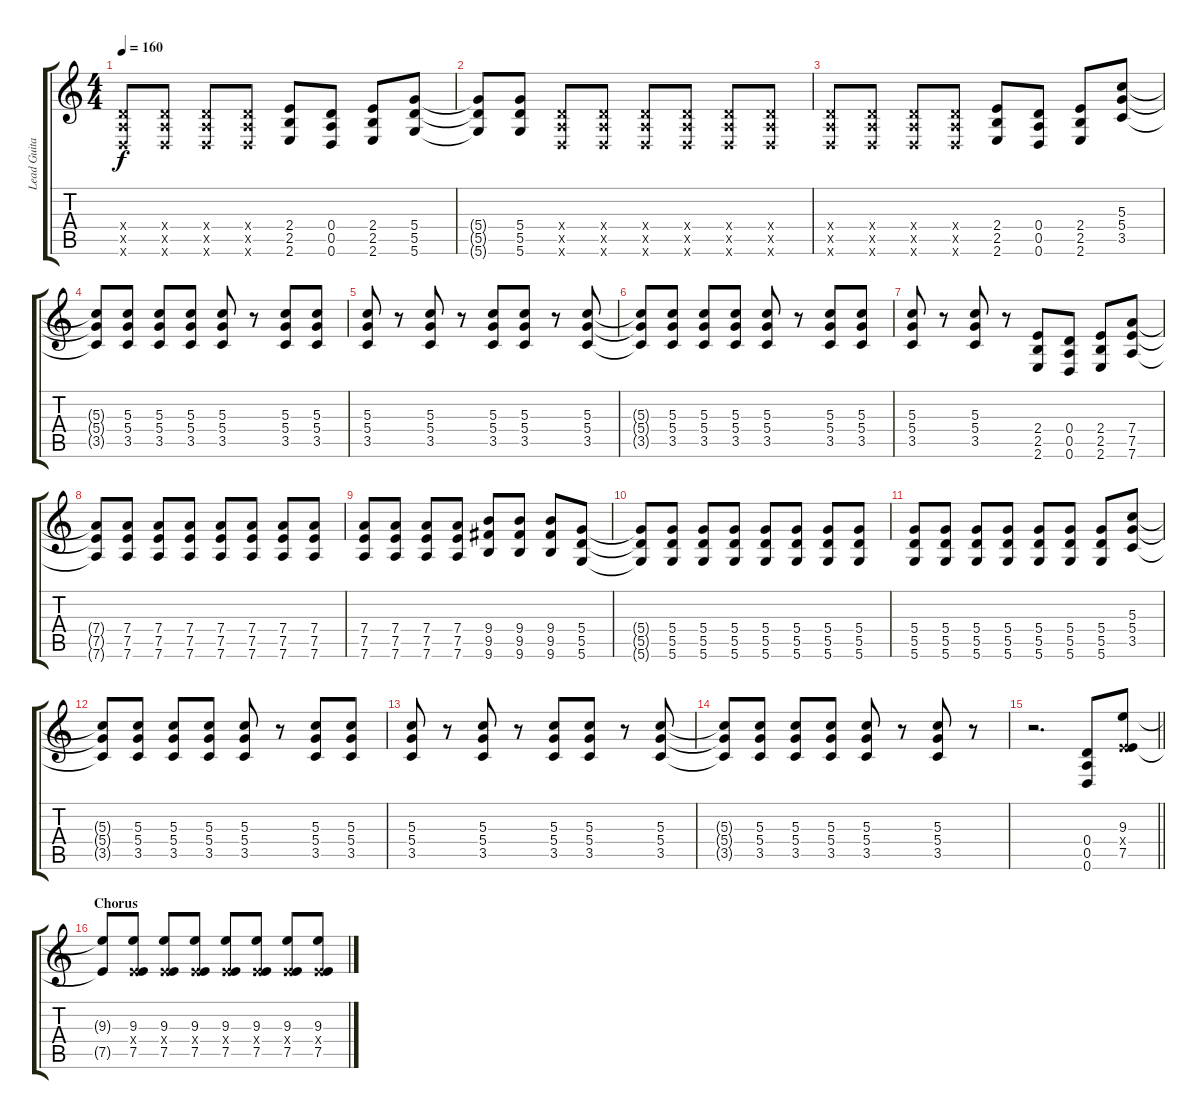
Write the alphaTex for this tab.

\track ("Lead Guitar" "Lead Guita") {instrument distortionguitar}
\staff {score tabs}
\tuning (E4 B3 G3 D3 A2 D2) {hide}
\ts (4 4)
\tempo 160
\clef g2
\ks c
(0.4{x} 0.5{x} 0.6{x}).8{dy f} (0.4{x} 0.5{x} 0.6{x}).8 (0.4{x} 0.5{x} 0.6{x}).8 (0.4{x} 0.5{x} 0.6{x}).8 (2.4 2.5 2.6).8 (0.4 0.5 0.6).8 (2.4 2.5 2.6).8 (5.4 5.5 5.6).8 |
(5.4{t} 5.5{t} 5.6{t}).8 (5.4 5.5 5.6).8 (0.4{x} 0.5{x} 0.6{x}).8 (0.4{x} 0.5{x} 0.6{x}).8 (0.4{x} 0.5{x} 0.6{x}).8 (0.4{x} 0.5{x} 0.6{x}).8 (0.4{x} 0.5{x} 0.6{x}).8 (0.4{x} 0.5{x} 0.6{x}).8 |
(0.4{x} 0.5{x} 0.6{x}).8 (0.4{x} 0.5{x} 0.6{x}).8 (0.4{x} 0.5{x} 0.6{x}).8 (0.4{x} 0.5{x} 0.6{x}).8 (2.4 2.5 2.6).8 (0.4 0.5 0.6).8 (2.4 2.5 2.6).8 (5.3 5.4 3.5).8 |
(5.3{t} 5.4{t} 3.5{t}).8 (5.3 5.4 3.5).8 (5.3 5.4 3.5).8 (5.3 5.4 3.5).8 (5.3 5.4 3.5).8 r.8 (5.3 5.4 3.5).8 (5.3 5.4 3.5).8 |
(5.3 5.4 3.5).8 r.8 (5.3 5.4 3.5).8 r.8 (5.3 5.4 3.5).8 (5.3 5.4 3.5).8 r.8 (5.3 5.4 3.5).8 |
(5.3{t} 5.4{t} 3.5{t}).8 (5.3 5.4 3.5).8 (5.3 5.4 3.5).8 (5.3 5.4 3.5).8 (5.3 5.4 3.5).8 r.8 (5.3 5.4 3.5).8 (5.3 5.4 3.5).8 |
(5.3 5.4 3.5).8 r.8 (5.3 5.4 3.5).8 r.8 (2.4 2.5 2.6).8 (0.4 0.5 0.6).8 (2.4 2.5 2.6).8 (7.4 7.5 7.6).8 |
(7.4{t} 7.5{t} 7.6{t}).8 (7.4 7.5 7.6).8 (7.4 7.5 7.6).8 (7.4 7.5 7.6).8 (7.4 7.5 7.6).8 (7.4 7.5 7.6).8 (7.4 7.5 7.6).8 (7.4 7.5 7.6).8 |
(7.4 7.5 7.6).8 (7.4 7.5 7.6).8 (7.4 7.5 7.6).8 (7.4 7.5 7.6).8 (9.4 9.5 9.6).8 (9.4 9.5 9.6).8 (9.4 9.5 9.6).8 (5.4 5.5 5.6).8 |
(5.4{t} 5.5{t} 5.6{t}).8 (5.4 5.5 5.6).8 (5.4 5.5 5.6).8 (5.4 5.5 5.6).8 (5.4 5.5 5.6).8 (5.4 5.5 5.6).8 (5.4 5.5 5.6).8 (5.4 5.5 5.6).8 |
(5.4 5.5 5.6).8 (5.4 5.5 5.6).8 (5.4 5.5 5.6).8 (5.4 5.5 5.6).8 (5.4 5.5 5.6).8 (5.4 5.5 5.6).8 (5.4 5.5 5.6).8 (5.3 5.4 3.5).8 |
(5.3{t} 5.4{t} 3.5{t}).8 (5.3 5.4 3.5).8 (5.3 5.4 3.5).8 (5.3 5.4 3.5).8 (5.3 5.4 3.5).8 r.8 (5.3 5.4 3.5).8 (5.3 5.4 3.5).8 |
(5.3 5.4 3.5).8 r.8 (5.3 5.4 3.5).8 r.8 (5.3 5.4 3.5).8 (5.3 5.4 3.5).8 r.8 (5.3 5.4 3.5).8 |
(5.3{t} 5.4{t} 3.5{t}).8 (5.3 5.4 3.5).8 (5.3 5.4 3.5).8 (5.3 5.4 3.5).8 (5.3 5.4 3.5).8 r.8 (5.3 5.4 3.5).8 r.8 |
\barLineRight lightlight
r.2{d} (0.4 0.5 0.6).8 (9.3 2.4{x} 7.5).8 |
\section ("" "Chorus")
(9.3{t} 7.5{t}).8 (9.3 2.4{x} 7.5).8 (9.3 2.4{x} 7.5).8 (9.3 2.4{x} 7.5).8 (9.3 2.4{x} 7.5).8 (9.3 2.4{x} 7.5).8 (9.3 2.4{x} 7.5).8 (9.3 2.4{x} 7.5).8
